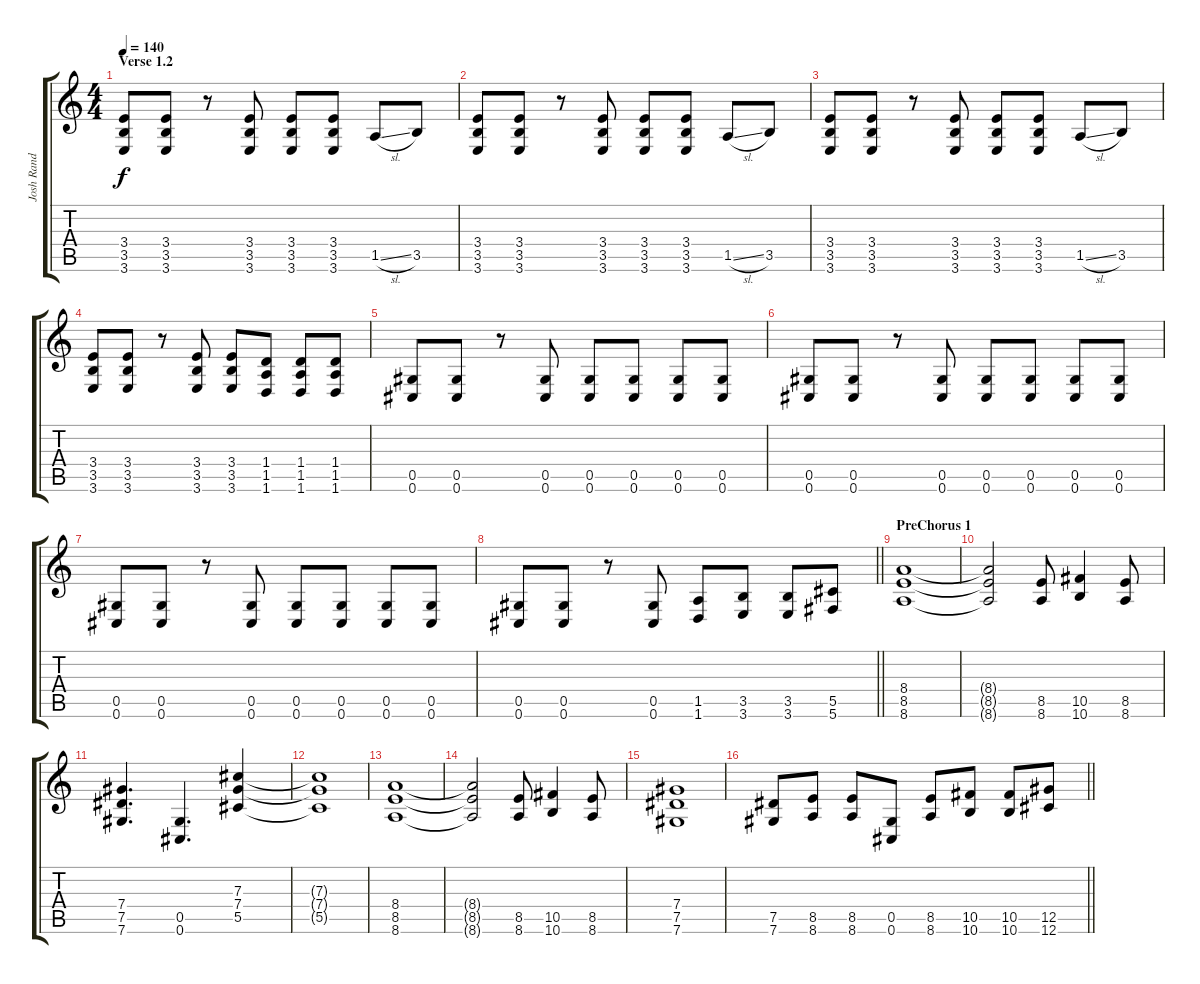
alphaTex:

\track ("Josh Rand" "Josh Rand") {instrument distortionguitar}
\staff {score tabs}
\tuning (Eb4 Bb3 Gb3 Db3 Ab2 Db2) {hide}
\ts (4 4)
\section ("" "Verse 1.2")
\tempo 140
\clef g2
\ks c
(3.4 3.5 3.6).8{dy f volume 13} (3.4 3.5 3.6).8 r.8 (3.4 3.5 3.6).8 (3.4 3.5 3.6).8 (3.4 3.5 3.6).8 1.5{sl}.8 3.5.8 |
(3.4 3.5 3.6).8 (3.4 3.5 3.6).8 r.8 (3.4 3.5 3.6).8 (3.4 3.5 3.6).8 (3.4 3.5 3.6).8 1.5{sl}.8 3.5.8 |
(3.4 3.5 3.6).8 (3.4 3.5 3.6).8 r.8 (3.4 3.5 3.6).8 (3.4 3.5 3.6).8 (3.4 3.5 3.6).8 1.5{sl}.8 3.5.8 |
(3.4 3.5 3.6).8 (3.4 3.5 3.6).8 r.8 (3.4 3.5 3.6).8 (3.4 3.5 3.6).8 (1.4 1.5 1.6).8 (1.4 1.5 1.6).8 (1.4 1.5 1.6).8 |
(0.5 0.6).8 (0.5 0.6).8 r.8 (0.5 0.6).8 (0.5 0.6).8 (0.5 0.6).8 (0.5 0.6).8 (0.5 0.6).8 |
(0.5 0.6).8 (0.5 0.6).8 r.8 (0.5 0.6).8 (0.5 0.6).8 (0.5 0.6).8 (0.5 0.6).8 (0.5 0.6).8 |
(0.5 0.6).8 (0.5 0.6).8 r.8 (0.5 0.6).8 (0.5 0.6).8 (0.5 0.6).8 (0.5 0.6).8 (0.5 0.6).8 |
\barLineRight lightlight
(0.5 0.6).8 (0.5 0.6).8 r.8 (0.5 0.6).8 (1.5 1.6).8 (3.5 3.6).8 (3.5 3.6).8 (5.5 5.6).8 |
\section ("" "PreChorus 1")
(8.4 8.5 8.6).1{volume 13} |
(8.4{t} 8.5{t} 8.6{t}).2 (8.5 8.6).8 (10.5 10.6).4 (8.5 8.6).8 |
(7.4 7.5 7.6).4{d} (0.5 0.6).4{d} (7.3 7.4 5.5).4 |
(7.3{t} 7.4{t} 5.5{t}).1 |
(8.4 8.5 8.6).1 |
(8.4{t} 8.5{t} 8.6{t}).2 (8.5 8.6).8 (10.5 10.6).4 (8.5 8.6).8 |
(7.4 7.5 7.6).1 |
\barLineRight lightlight
(7.5 7.6).8 (8.5 8.6).8 (8.5 8.6).8 (0.5 0.6).8 (8.5 8.6).8 (10.5 10.6).8 (10.5 10.6).8 (12.5 12.6).8
